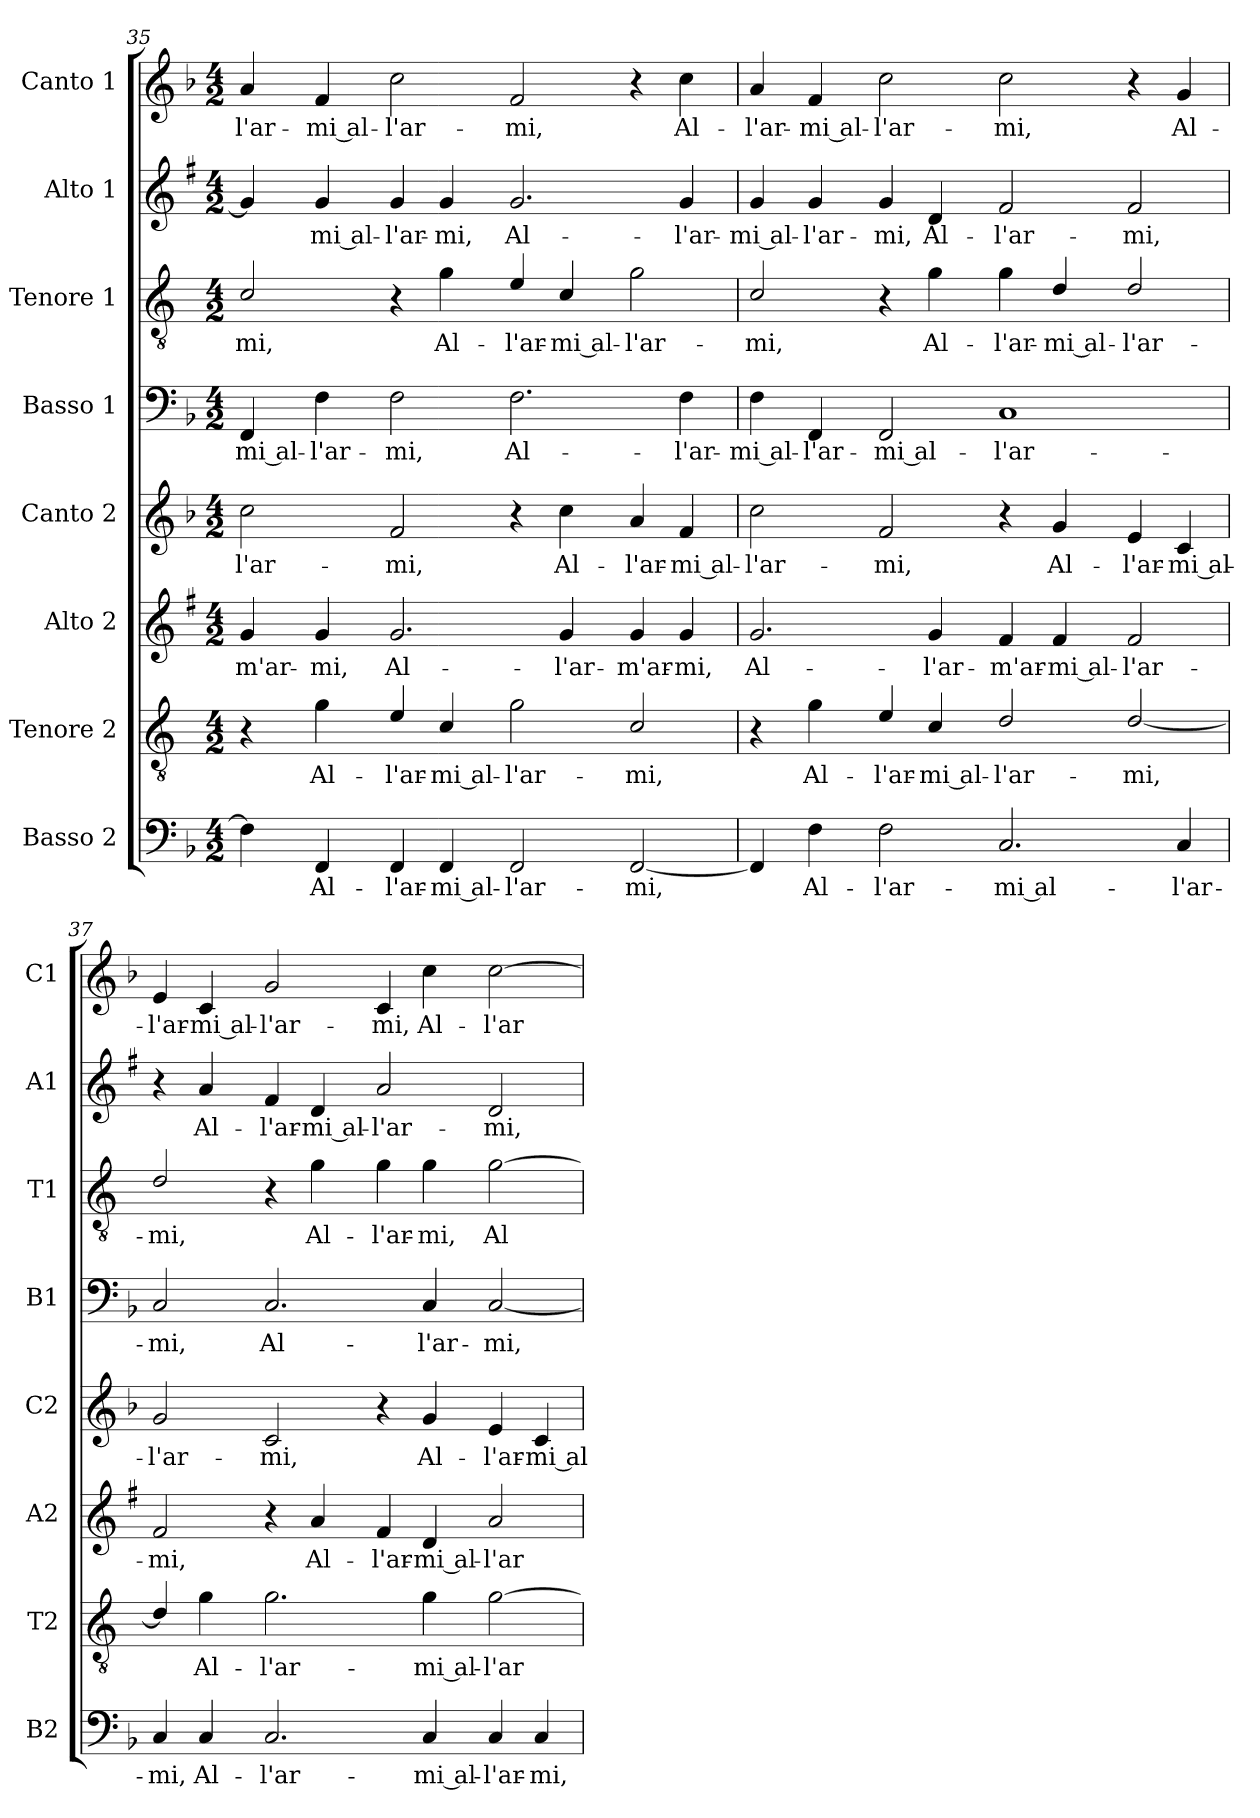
**kern	**text	**kern	**text	**kern	**text	**kern	**text	**kern	**text	**kern	**text	**kern	**text	**kern	**text
*part8	*part8	*part7	*part7	*part6	*part6	*part5	*part5	*part4	*part4	*part3	*part3	*part2	*part2	*part1	*part1
*staff8	*staff8	*staff7	*staff7	*staff6	*staff6	*staff5	*staff5	*staff4	*staff4	*staff3	*staff3	*staff2	*staff2	*staff1	*staff1
*I"Basso 2	*	*I"Tenore 2	*	*I"Alto 2	*	*I"Canto 2	*	*I"Basso 1	*	*I"Tenore 1	*	*I"Alto 1	*	*I"Canto 1	*
*I'B2	*	*I'T2	*	*I'A2	*	*I'C2	*	*I'B1	*	*I'T1	*	*I'A1	*	*I'C1	*
*clefF4	*	*clefGv2	*	*clefG2	*	*clefG2	*	*clefF4	*	*clefGv2	*	*clefG2	*	*clefG2	*
*	*	*ITrd4c7	*	*ITrd1c2	*	*	*	*	*	*ITrd4c7	*	*ITrd1c2	*	*	*
*k[b-]	*	*k[b-]	*	*k[b-]	*	*k[b-]	*	*k[b-]	*	*k[b-]	*	*k[b-]	*	*k[b-]	*
*F:	*	*F:	*	*F:	*	*F:	*	*F:	*	*F:	*	*F:	*	*F:	*
*M4/2	*	*M4/2	*	*M4/2	*	*M4/2	*	*M4/2	*	*M4/2	*	*M4/2	*	*M4/2	*
=35	=35	=35	=35	=35	=35	=35	=35	=35	=35	=35	=35	=35	=35	=35	=35
!	!	!	!	!	!LO:LY:b	!	!LO:LY:b	!	!LO:LY:b	!	!LO:LY:b	!	!	!	!LO:LY:b
4F\]	.	4r	.	4f/	-m'ar-	2cc\	-l'ar-	4FF/	-mi al-	2F/	-mi,	4f/]	.	4a/	-l'ar-
!	!LO:LY:b	!	!LO:LY:b	!	!LO:LY:b	!	!	!	!LO:LY:b	!	!	!	!LO:LY:b	!	!LO:LY:b
4FF/	Al-	4c\	Al-	4f/	-mi,	.	.	4F\	-l'ar-	.	.	4f/	-mi al-	4f/	-mi al-
!	!LO:LY:b	!	!LO:LY:b	!	!LO:LY:b	!	!LO:LY:b	!	!LO:LY:b	!	!	!	!LO:LY:b	!	!LO:LY:b
4FF/	-l'ar-	4A/	-l'ar-	2.f/	Al-	2f/	-mi,	2F\	-mi,	4r	.	4f/	-l'ar-	2cc\	-l'ar-
!	!LO:LY:b	!	!LO:LY:b	!	!	!	!	!	!	!	!LO:LY:b	!	!LO:LY:b	!	!
4FF/	-mi al-	4F/	-mi al-	.	.	.	.	.	.	4c\	Al-	4f/	-mi,	.	.
!	!LO:LY:b	!	!LO:LY:b	!	!	!	!	!	!LO:LY:b	!	!LO:LY:b	!	!LO:LY:b	!	!LO:LY:b
2FF/	-l'ar-	2c\	-l'ar-	.	.	4r	.	2.F\	Al-	4A/	-l'ar-	2.f/	Al-	2f/	-mi,
!	!	!	!	!	!LO:LY:b	!	!LO:LY:b	!	!	!	!LO:LY:b	!	!	!	!
.	.	.	.	4f/	-l'ar-	4cc\	Al-	.	.	4F/	-mi al-	.	.	.	.
!	!LO:LY:b	!	!LO:LY:b	!	!LO:LY:b	!	!LO:LY:b	!	!	!	!LO:LY:b	!	!	!	!
[2FF/	-mi,	2F/	-mi,	4f/	-m'ar-	4a/	-l'ar-	.	.	2c\	-l'ar-	.	.	4r	.
!	!	!	!	!	!LO:LY:b	!	!LO:LY:b	!	!LO:LY:b	!	!	!	!LO:LY:b	!	!LO:LY:b
.	.	.	.	4f/	-mi,	4f/	-mi al-	4F\	-l'ar-	.	.	4f/	-l'ar-	4cc\	Al-
=36	=36	=36	=36	=36	=36	=36	=36	=36	=36	=36	=36	=36	=36	=36	=36
!	!	!	!	!	!LO:LY:b	!	!LO:LY:b	!	!LO:LY:b	!	!LO:LY:b	!	!LO:LY:b	!	!LO:LY:b
4FF/]	.	4r	.	2.f/	Al-	2cc\	-l'ar-	4F\	-mi al-	2F/	-mi,	4f/	-mi al-	4a/	-l'ar-
!	!LO:LY:b	!	!LO:LY:b	!	!	!	!	!	!LO:LY:b	!	!	!	!LO:LY:b	!	!LO:LY:b
4F\	Al-	4c\	Al-	.	.	.	.	4FF/	-l'ar-	.	.	4f/	-l'ar-	4f/	-mi al-
!	!LO:LY:b	!	!LO:LY:b	!	!	!	!LO:LY:b	!	!LO:LY:b	!	!	!	!LO:LY:b	!	!LO:LY:b
2F\	-l'ar-	4A/	-l'ar-	.	.	2f/	-mi,	2FF/	-mi al-	4r	.	4f/	-mi,	2cc\	-l'ar-
!	!	!	!LO:LY:b	!	!LO:LY:b	!	!	!	!	!	!LO:LY:b	!	!LO:LY:b	!	!
.	.	4F/	-mi al-	4f/	-l'ar-	.	.	.	.	4c\	Al-	4c/	Al-	.	.
!	!LO:LY:b	!	!LO:LY:b	!	!LO:LY:b	!	!	!	!LO:LY:b	!	!LO:LY:b	!	!LO:LY:b	!	!LO:LY:b
2.C/	-mi al-	2G/	-l'ar-	4e/	-m'ar-	4r	.	1C	-l'ar-	4c\	-l'ar-	2e/	-l'ar-	2cc\	-mi,
!	!	!	!	!	!LO:LY:b	!	!LO:LY:b	!	!	!	!LO:LY:b	!	!	!	!
.	.	.	.	4e/	-mi al-	4g/	Al-	.	.	4G/	-mi al-	.	.	.	.
!	!	!	!LO:LY:b	!	!LO:LY:b	!	!LO:LY:b	!	!	!	!LO:LY:b	!	!LO:LY:b	!	!
.	.	[2G/	-mi,	2e/	-l'ar-	4e/	-l'ar-	.	.	2G/	-l'ar-	2e/	-mi,	4r	.
!	!LO:LY:b	!	!	!	!	!	!LO:LY:b	!	!	!	!	!	!	!	!LO:LY:b
4C/	-l'ar-	.	.	.	.	4c/	-mi al-	.	.	.	.	.	.	4g/	Al-
!!LO:LB:g=z
=37	=37	=37	=37	=37	=37	=37	=37	=37	=37	=37	=37	=37	=37	=37	=37
!	!LO:LY:b	!	!	!	!LO:LY:b	!	!LO:LY:b	!	!LO:LY:b	!	!LO:LY:b	!	!	!	!LO:LY:b
4C/	-mi,	4G/]	.	2e/	-mi,	2g/	-l'ar-	2C/	-mi,	2G/	-mi,	4r	.	4e/	-l'ar-
!	!LO:LY:b	!	!LO:LY:b	!	!	!	!	!	!	!	!	!	!LO:LY:b	!	!LO:LY:b
4C/	Al-	4c\	Al-	.	.	.	.	.	.	.	.	4g/	Al-	4c/	-mi al-
!	!LO:LY:b	!	!LO:LY:b	!	!	!	!LO:LY:b	!	!LO:LY:b	!	!	!	!LO:LY:b	!	!LO:LY:b
2.C/	-l'ar-	2.c\	-l'ar-	4r	.	2c/	-mi,	2.C/	Al-	4r	.	4e/	-l'ar-	2g/	-l'ar-
!	!	!	!	!	!LO:LY:b	!	!	!	!	!	!LO:LY:b	!	!LO:LY:b	!	!
.	.	.	.	4g/	Al-	.	.	.	.	4c\	Al-	4c/	-mi al-	.	.
!	!	!	!	!	!LO:LY:b	!	!	!	!	!	!LO:LY:b	!	!LO:LY:b	!	!LO:LY:b
.	.	.	.	4e/	-l'ar-	4r	.	.	.	4c\	-l'ar-	2g/	-l'ar-	4c/	-mi,
!	!LO:LY:b	!	!LO:LY:b	!	!LO:LY:b	!	!LO:LY:b	!	!LO:LY:b	!	!LO:LY:b	!	!	!	!LO:LY:b
4C/	-mi al-	4c\	-mi al-	4c/	-mi al-	4g/	Al-	4C/	-l'ar-	4c\	-mi,	.	.	4cc\	Al-
!	!LO:LY:b	!	!LO:LY:b	!	!LO:LY:b	!	!LO:LY:b	!	!LO:LY:b	!	!LO:LY:b	!	!LO:LY:b	!	!LO:LY:b
4C/	-l'ar-	[2c\	-l'ar-	2g/	-l'ar-	4e/	-l'ar-	[2C/	-mi,	[2c\	Al-	2c/	-mi,	[2cc\	-l'ar-
!	!LO:LY:b	!	!	!	!	!	!LO:LY:b	!	!	!	!	!	!	!	!
4C/	-mi,	.	.	.	.	4c/	-mi al-	.	.	.	.	.	.	.	.
=	=	=	=	=	=	=	=	=	=	=	=	=	=	=	=
*-	*-	*-	*-	*-	*-	*-	*-	*-	*-	*-	*-	*-	*-	*-	*-
